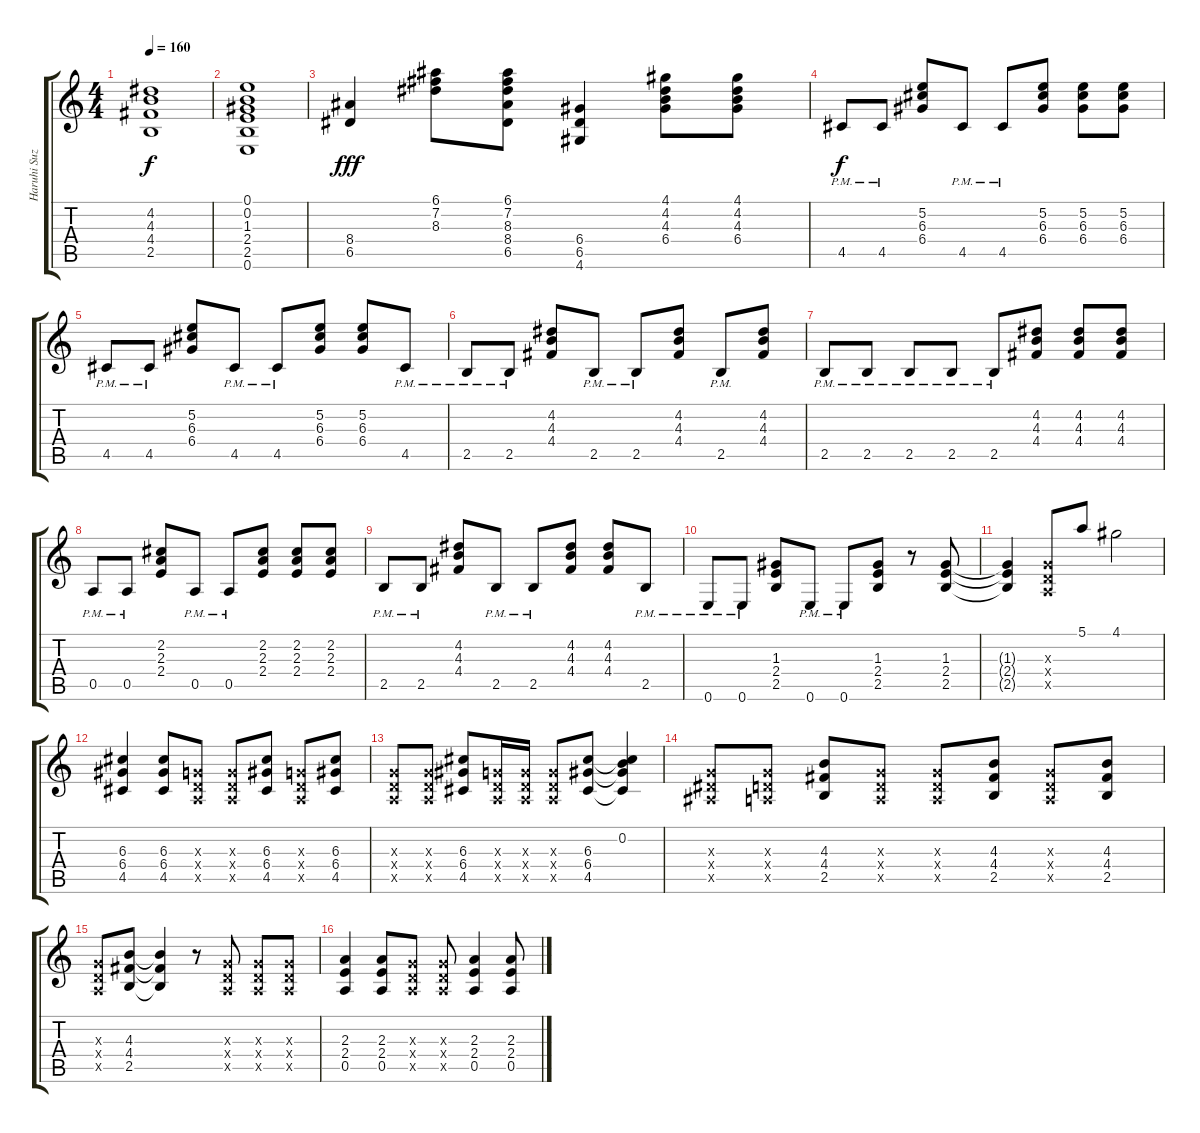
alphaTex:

\track ("Haruhi Suzumiya (Rhythm Guitar)" "Haruhi Suz") {instrument distortionguitar}
\staff {score tabs}
\tuning (E4 B3 G3 D3 A2 E2) {hide}
\ts (4 4)
\tempo 160
\clef g2
\ks c
(4.2 4.3 4.4 2.5).1{dy f} |
(0.1 0.2 1.3 2.4 2.5 0.6).1 |
(8.4 6.5).4{dy fff} (6.1 7.2 8.3).8 (6.1 7.2 8.3 8.4 6.5).8 (6.4 6.5 4.6).4 (4.1 4.2 4.3 6.4).8 (4.1 4.2 4.3 6.4).8 |
4.5{pm}.8{dy f} 4.5{pm}.8 (5.2 6.3 6.4).8 4.5{pm}.8 4.5{pm}.8 (5.2 6.3 6.4).8 (5.2 6.3 6.4).8 (5.2 6.3 6.4).8 |
4.5{pm}.8 4.5{pm}.8 (5.2 6.3 6.4).8 4.5{pm}.8 4.5{pm}.8 (5.2 6.3 6.4).8 (5.2 6.3 6.4).8 4.5{pm}.8 |
2.5{pm}.8 2.5{pm}.8 (4.2 4.3 4.4).8 2.5{pm}.8 2.5{pm}.8 (4.2 4.3 4.4).8 2.5{pm}.8 (4.2 4.3 4.4).8 |
2.5{pm}.8 2.5{pm}.8 2.5{pm}.8 2.5{pm}.8 2.5{pm}.8 (4.2 4.3 4.4).8 (4.2 4.3 4.4).8 (4.2 4.3 4.4).8 |
0.5{pm}.8 0.5{pm}.8 (2.2 2.3 2.4).8 0.5{pm}.8 0.5{pm}.8 (2.2 2.3 2.4).8 (2.2 2.3 2.4).8 (2.2 2.3 2.4).8 |
2.5{pm}.8 2.5{pm}.8 (4.2 4.3 4.4).8 2.5{pm}.8 2.5{pm}.8 (4.2 4.3 4.4).8 (4.2 4.3 4.4).8 2.5{pm}.8 |
0.6{pm}.8 0.6{pm}.8 (1.3 2.4 2.5).8 0.6{pm}.8 0.6{pm}.8 (1.3 2.4 2.5).8 r.8 (1.3 2.4 2.5).8 |
(1.3{t} 2.4{t} 2.5{t}).4 (0.3{x} 0.4{x} 0.5{x}).8 5.1.8 4.1.2 |
(6.3 6.4 4.5).4 (6.3 6.4 4.5).8 (0.3{x} 0.4{x} 0.5{x}).8 (0.3{x} 0.4{x} 0.5{x}).8 (6.3 6.4 4.5).8 (0.3{x} 0.4{x} 0.5{x}).8 (6.3 6.4 4.5).8 |
(0.3{x} 0.4{x} 0.5{x}).8 (0.3{x} 0.4{x} 0.5{x}).8 (6.3 6.4 4.5).8 (0.3{x} 0.4{x} 0.5{x}).16 (0.3{x} 0.4{x} 0.5{x}).16 (0.3{x} 0.4{x} 0.5{x}).8 (6.3 6.4 4.5).8 (0.2 6.3{t} 6.4{t} 4.5{t}).4 |
(0.3{x} 1.4{x} 1.5{x}).8 (0.3{x} 0.4{x} 0.5{x}).8 (4.3 4.4 2.5).8 (0.3{x} 0.4{x} 0.5{x}).8 (0.3{x} 0.4{x} 0.5{x}).8 (4.3 4.4 2.5).8 (0.3{x} 0.4{x} 0.5{x}).8 (4.3 4.4 2.5).8 |
(0.3{x} 0.4{x} 0.5{x}).8 (4.3 4.4 2.5).8 (4.3{t} 4.4{t} 2.5{t}).4 r.8 (0.3{x} 0.4{x} 0.5{x}).8 (0.3{x} 0.4{x} 0.5{x}).8 (0.3{x} 0.4{x} 0.5{x}).8 |
(2.3 2.4 0.5).4 (2.3 2.4 0.5).8 (0.3{x} 0.4{x} 0.5{x}).8 (0.3{x} 0.4{x} 0.5{x}).8 (2.3 2.4 0.5).4 (2.3 2.4 0.5).8
